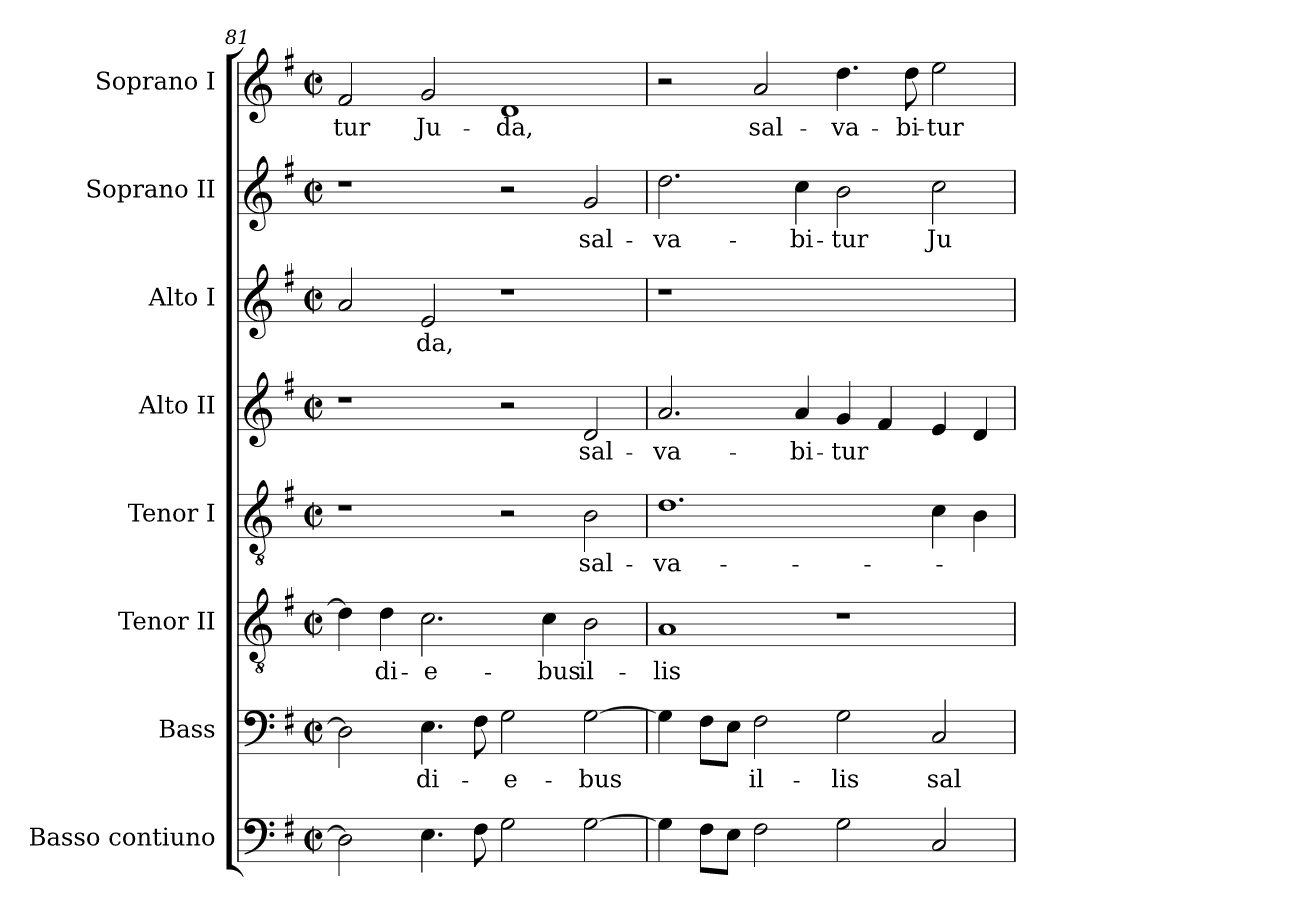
**kern	**kern	**text	**kern	**text	**kern	**text	**kern	**text	**kern	**text	**kern	**text	**kern	**text
*part8	*part7	*part7	*part6	*part6	*part5	*part5	*part4	*part4	*part3	*part3	*part2	*part2	*part1	*part1
*staff8	*staff7	*staff7	*staff6	*staff6	*staff5	*staff5	*staff4	*staff4	*staff3	*staff3	*staff2	*staff2	*staff1	*staff1
*I"Basso contiuno	*I"Bass	*	*I"Tenor II	*	*I"Tenor I	*	*I"Alto II	*	*I"Alto I	*	*I"Soprano II	*	*I"Soprano I	*
*	*I'B	*	*	*	*I'T	*	*	*	*I'A	*	*	*	*	*
*clefF4	*clefF4	*	*clefGv2	*	*clefGv2	*	*clefG2	*	*clefG2	*	*clefG2	*	*clefG2	*
*k[f#]	*k[f#]	*	*k[f#]	*	*k[f#]	*	*k[f#]	*	*k[f#]	*	*k[f#]	*	*k[f#]	*
*G:	*G:	*	*G:	*	*G:	*	*G:	*	*G:	*	*G:	*	*G:	*
*M2/2	*M2/2	*	*M2/2	*	*M2/2	*	*M2/2	*	*M2/2	*	*M2/2	*	*M2/2	*
*met(c|)	*met(c|)	*	*met(c|)	*	*met(c|)	*	*met(c|)	*	*met(c|)	*	*met(c|)	*	*met(c|)	*
=81	=81	=81	=81	=81	=81	=81	=81	=81	=81	=81	=81	=81	=81	=81
!	!	!	!	!	!	!	!	!	!	!	!	!	!	!LO:LY:b:color=#000000
2Di\]	2Di\]	.	4di\]	.	1r	.	1r	.	2ai/	.	1r	.	2f#i/	-tur
!	!	!	!	!LO:LY:b:color=#000000	!	!	!	!	!	!	!	!	!	!
.	.	.	4di\	di-	.	.	.	.	.	.	.	.	.	.
!	!	!LO:LY:b:color=#000000	!	!	!	!	!	!	!	!	!	!	!	!
!	!	!	!	!LO:LY:b:color=#000000	!	!	!	!	!	!	!	!	!	!
!	!	!	!	!	!	!	!	!	!	!LO:LY:b:color=#000000	!	!	!	!
!	!	!	!	!	!	!	!	!	!	!	!	!	!	!LO:LY:b:color=#000000
4.Ei\	4.Ei\	di-	2.ci\	-e-	.	.	.	.	2ei/	-da,	.	.	2gi/	Ju-
8F#i\	8F#i\	.	.	.	.	.	.	.	.	.	.	.	.	.
!	!	!LO:LY:b:color=#000000	!	!	!	!	!	!	!	!	!	!	!	!
!	!	!	!	!	!	!	!	!	!	!	!	!	!	!LO:LY:b:color=#000000
2Gi\	2Gi\	-e-	.	.	2r	.	2r	.	1r	.	2r	.	1di	-da,
!	!	!	!	!LO:LY:b:color=#000000	!	!	!	!	!	!	!	!	!	!
.	.	.	4ci\	-bus	.	.	.	.	.	.	.	.	.	.
!	!	!LO:LY:b:color=#000000	!	!	!	!	!	!	!	!	!	!	!	!
!	!	!	!	!LO:LY:b:color=#000000	!	!	!	!	!	!	!	!	!	!
!	!	!	!	!	!	!LO:LY:b:color=#000000	!	!	!	!	!	!	!	!
!	!	!	!	!	!	!	!	!LO:LY:b:color=#000000	!	!	!	!	!	!
!	!	!	!	!	!	!	!	!	!	!	!	!LO:LY:b:color=#000000	!	!
[>2Gi\	[>2Gi\	-bus	2Bi\	il-	2Bi\	sal-	2di/	sal-	.	.	2gi/	sal-	.	.
=82	=82	=82	=82	=82	=82	=82	=82	=82	=82	=82	=82	=82	=82	=82
!	!	!	!	!LO:LY:b:color=#000000	!	!	!	!	!	!	!	!	!	!
!	!	!	!	!	!	!LO:LY:b:color=#000000	!	!	!	!	!	!	!	!
!	!	!	!	!	!	!	!	!LO:LY:b:color=#000000	!LO:N:vis=1	!	!	!	!	!
!	!	!	!	!	!	!	!	!	!	!	!	!LO:LY:b:color=#000000	!	!
4Gi\]	4Gi\]	.	1Ai	-lis	1.di	-va-	2.ai/	-va-	1r	.	2.ddi\	-va-	2r	.
8F#i\L	8F#i\L	.	.	.	.	.	.	.	.	.	.	.	.	.
8Ei\J	8Ei\J	.	.	.	.	.	.	.	.	.	.	.	.	.
!	!	!LO:LY:b:color=#000000	!	!	!	!	!	!	!	!	!	!	!	!
!	!	!	!	!	!	!	!	!	!	!	!	!	!	!LO:LY:b:color=#000000
2F#i\	2F#i\	il-	.	.	.	.	.	.	.	.	.	.	2ai/	sal-
!	!	!	!	!	!	!	!	!LO:LY:b:color=#000000	!	!	!	!	!	!
!	!	!	!	!	!	!	!	!	!	!	!	!LO:LY:b:color=#000000	!	!
.	.	.	.	.	.	.	4ai/	-bi-	.	.	4cci\	-bi-	.	.
!	!	!LO:LY:b:color=#000000	!	!	!	!	!	!	!	!	!	!	!	!
!	!	!	!	!	!	!	!	!LO:LY:b:color=#000000	!	!	!	!	!	!
!	!	!	!	!	!	!	!	!	!	!	!	!LO:LY:b:color=#000000	!	!
!	!	!	!	!	!	!	!	!	!	!	!	!	!	!LO:LY:b:color=#000000
2Gi\	2Gi\	-lis	1r	.	.	.	4gi/	-tur	1ryy	.	2bi\	-tur	4.ddi\	-va-
.	.	.	.	.	.	.	4f#i/	.	.	.	.	.	.	.
!	!	!	!	!	!	!	!	!	!	!	!	!	!	!LO:LY:b:color=#000000
.	.	.	.	.	.	.	.	.	.	.	.	.	8ddi\	-bi-
!	!	!LO:LY:b:color=#000000	!	!	!	!	!	!	!	!	!	!	!	!
!	!	!	!	!	!	!	!	!	!	!	!	!LO:LY:b:color=#000000	!	!
!	!	!	!	!	!	!	!	!	!	!	!	!	!	!LO:LY:b:color=#000000
2Ci/	2Ci/	sal-	.	.	4ci\	.	4ei/	.	.	.	2cci\	Ju-	2eei\	-tur
.	.	.	.	.	4Bi\	.	4di/	.	.	.	.	.	.	.
=	=	=	=	=	=	=	=	=	=	=	=	=	=	=
*-	*-	*-	*-	*-	*-	*-	*-	*-	*-	*-	*-	*-	*-	*-
